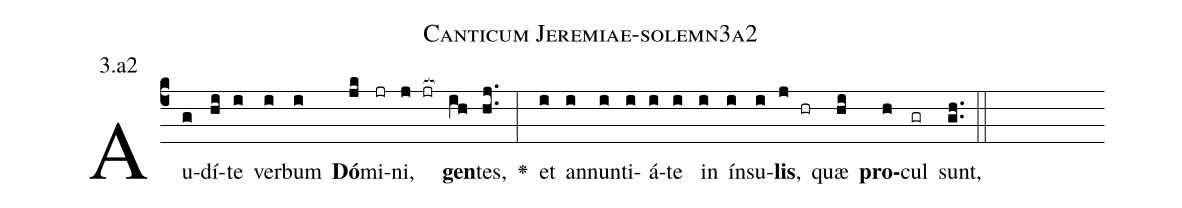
name: Canticum Jeremiae-solemn3a2;
annotation: 3.a2;
%%
(c4)Au(g)dí(hi)te(i) ver(i)bum(i) <b>Dó</b>(jk)mi(jr)ni,(j jr[ocb:1{]) <b>gen</b>(ih[ocb:0}])tes,(hj..) <v>\greheightstar</v>(:) et(i) an(i)nun(i)ti(i)á(i)te(i) in(i) ín(i)su(i)<b>lis</b>,(j hr) quæ(hi) <b>pro</b>(h)cul(gr) sunt,(gh..) (::)


%E(i) u(i) o(j) u(hi) a(h) e.(gh..) (::)
